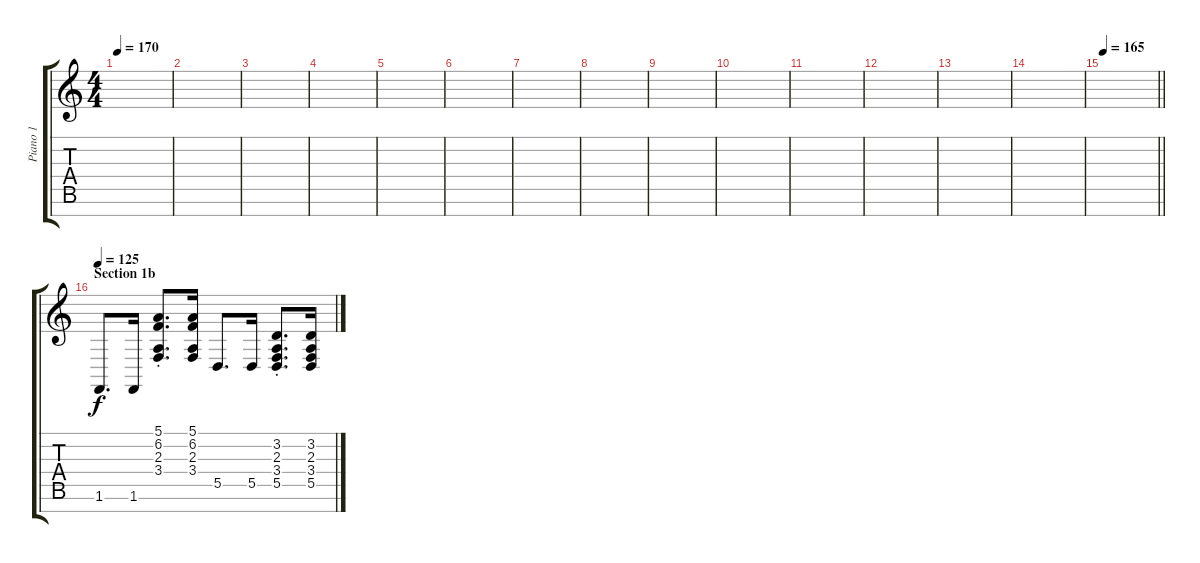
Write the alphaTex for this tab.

\track ("Piano 1" "Piano 1") {instrument electricgrandpiano}
\staff {score tabs}
\tuning (E4 B3 G3 D3 A2 E2 B1) {hide}
\ts (4 4)
\tempo 170
\clef g2
\ks c
|
|
|
|
|
|
|
|
|
|
|
|
|
|
\tempo 165
\barLineRight lightlight
|
\section ("" "Section 1b")
\tempo 125
1.6.8{d} 1.6.16 (5.1{st} 6.2{st} 2.3{st} 3.4{st}).8{d} (5.1 6.2 2.3 3.4).16 5.5.8{d} 5.5.16 (3.2{st} 2.3{st} 3.4{st} 5.5{st}).8{d} (3.2 2.3 3.4 5.5).16
